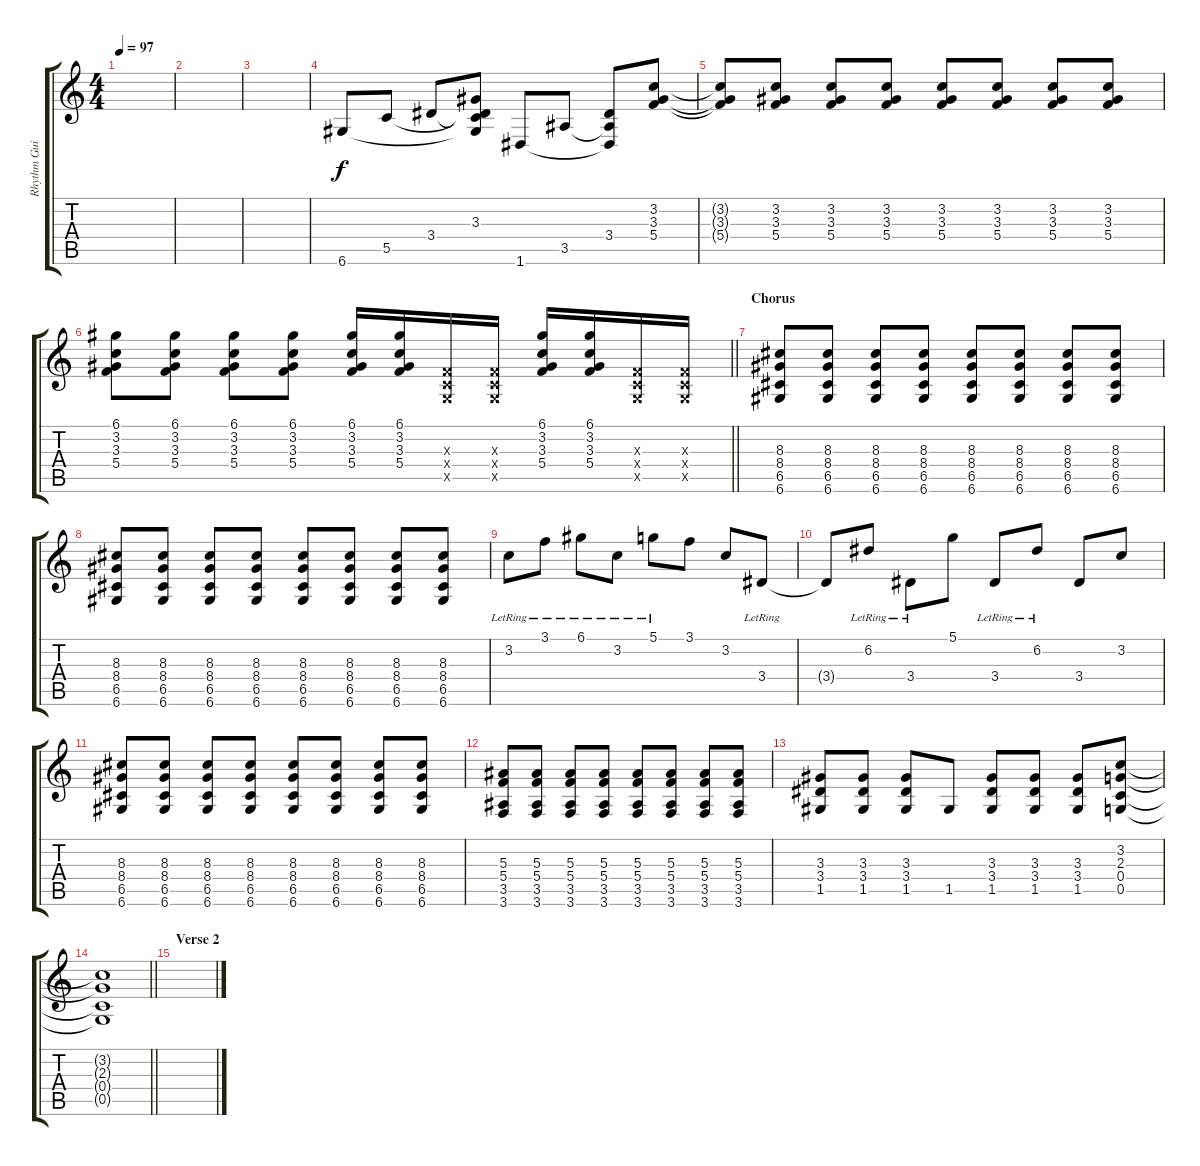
\track ("Rhythm Guitar L" "Rhythm Gui") {instrument distortionguitar}
\staff {score tabs}
\tuning (D4 A3 F3 C3 G2 D2) {hide}
\ts (4 4)
\tempo 97
\clef g2
\ks c
|
|
|
6.6.8 5.5.8 3.4.8 (3.3 3.4{t} 5.5{t} 6.6{t}).8 1.6.8 3.5.8 (3.4 3.5{t} 1.6{t}).8 (3.2 3.3 5.4).8 |
(3.2{t} 3.3{t} 5.4{t}).8 (3.2 3.3 5.4).8 (3.2 3.3 5.4).8 (3.2 3.3 5.4).8 (3.2 3.3 5.4).8 (3.2 3.3 5.4).8 (3.2 3.3 5.4).8 (3.2 3.3 5.4).8 |
\barLineRight lightlight
(6.1 3.2 3.3 5.4).8 (6.1 3.2 3.3 5.4).8 (6.1 3.2 3.3 5.4).8 (6.1 3.2 3.3 5.4).8 (6.1 3.2 3.3 5.4).16 (6.1 3.2 3.3 5.4).16 (0.3{x} 0.4{x} 0.5{x}).16 (0.3{x} 0.4{x} 0.5{x}).16 (6.1 3.2 3.3 5.4).16 (6.1 3.2 3.3 5.4).16 (0.3{x} 0.4{x} 0.5{x}).16 (0.3{x} 0.4{x} 0.5{x}).16 |
\section ("" "Chorus")
(8.3 8.4 6.5 6.6).8 (8.3 8.4 6.5 6.6).8 (8.3 8.4 6.5 6.6).8 (8.3 8.4 6.5 6.6).8 (8.3 8.4 6.5 6.6).8 (8.3 8.4 6.5 6.6).8 (8.3 8.4 6.5 6.6).8 (8.3 8.4 6.5 6.6).8 |
(8.3 8.4 6.5 6.6).8 (8.3 8.4 6.5 6.6).8 (8.3 8.4 6.5 6.6).8 (8.3 8.4 6.5 6.6).8 (8.3 8.4 6.5 6.6).8 (8.3 8.4 6.5 6.6).8 (8.3 8.4 6.5 6.6).8 (8.3 8.4 6.5 6.6).8 |
3.2{lr}.8 3.1{lr}.8 6.1{lr}.8 3.2{lr}.8 5.1{lr}.8 3.1.8 3.2.8 3.4{lr}.8 |
3.4{t}.8 6.2{lr}.8 3.4{lr}.8 5.1.8 3.4{lr}.8 6.2{lr}.8 3.4.8 3.2.8 |
(8.3 8.4 6.5 6.6).8 (8.3 8.4 6.5 6.6).8 (8.3 8.4 6.5 6.6).8 (8.3 8.4 6.5 6.6).8 (8.3 8.4 6.5 6.6).8 (8.3 8.4 6.5 6.6).8 (8.3 8.4 6.5 6.6).8 (8.3 8.4 6.5 6.6).8 |
(5.3 5.4 3.5 3.6).8 (5.3 5.4 3.5 3.6).8 (5.3 5.4 3.5 3.6).8 (5.3 5.4 3.5 3.6).8 (5.3 5.4 3.5 3.6).8 (5.3 5.4 3.5 3.6).8 (5.3 5.4 3.5 3.6).8 (5.3 5.4 3.5 3.6).8 |
(3.3 3.4 1.5).8 (3.3 3.4 1.5).8 (3.3 3.4 1.5).8 1.5.8 (3.3 3.4 1.5).8 (3.3 3.4 1.5).8 (3.3 3.4 1.5).8 (3.2 2.3 0.4 0.5).8 |
\barLineRight lightlight
(3.2{t} 2.3{t} 0.4{t} 0.5{t}).1 |
\section ("" "Verse 2")
